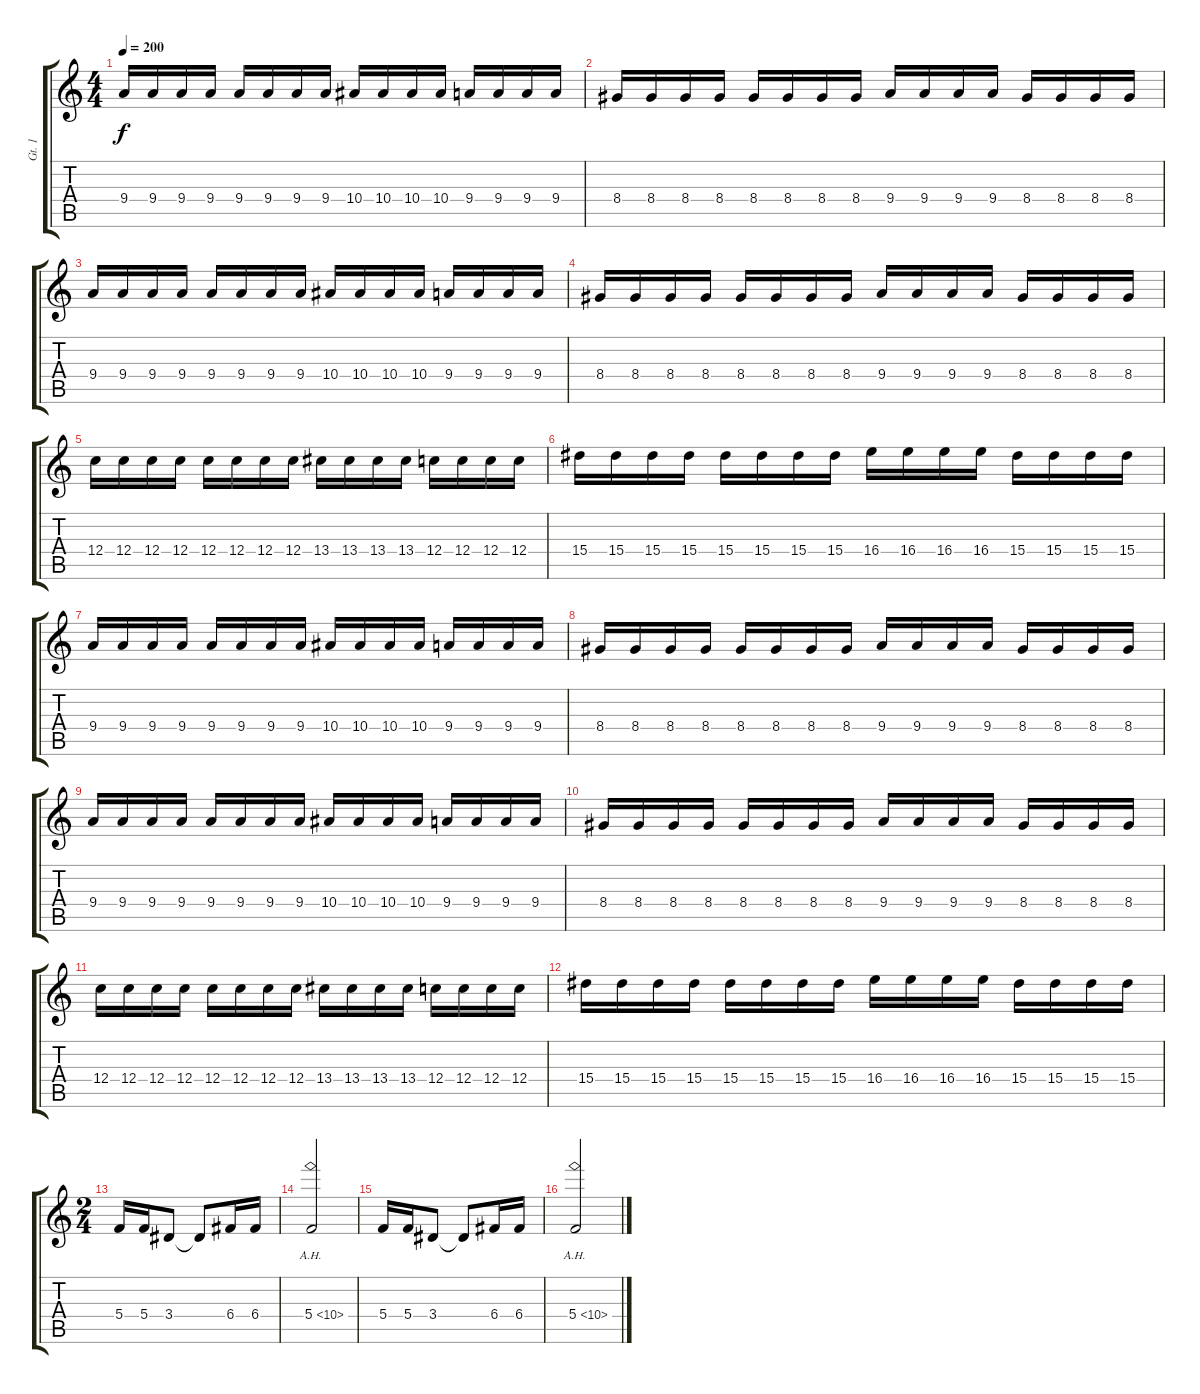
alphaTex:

\track ("Gt. 1" "Gt. 1") {instrument overdrivenguitar}
\staff {score tabs}
\tuning (D4 A3 F3 C3 G2 C2) {hide}
\ts (4 4)
\tempo 200
\clef g2
\ks c
9.4.16{dy f} 9.4.16 9.4.16 9.4.16 9.4.16 9.4.16 9.4.16 9.4.16 10.4.16 10.4.16 10.4.16 10.4.16 9.4.16 9.4.16 9.4.16 9.4.16 |
8.4.16 8.4.16 8.4.16 8.4.16 8.4.16 8.4.16 8.4.16 8.4.16 9.4.16 9.4.16 9.4.16 9.4.16 8.4.16 8.4.16 8.4.16 8.4.16 |
9.4.16 9.4.16 9.4.16 9.4.16 9.4.16 9.4.16 9.4.16 9.4.16 10.4.16 10.4.16 10.4.16 10.4.16 9.4.16 9.4.16 9.4.16 9.4.16 |
8.4.16 8.4.16 8.4.16 8.4.16 8.4.16 8.4.16 8.4.16 8.4.16 9.4.16 9.4.16 9.4.16 9.4.16 8.4.16 8.4.16 8.4.16 8.4.16 |
12.4.16 12.4.16 12.4.16 12.4.16 12.4.16 12.4.16 12.4.16 12.4.16 13.4.16 13.4.16 13.4.16 13.4.16 12.4.16 12.4.16 12.4.16 12.4.16 |
15.4.16 15.4.16 15.4.16 15.4.16 15.4.16 15.4.16 15.4.16 15.4.16 16.4.16 16.4.16 16.4.16 16.4.16 15.4.16 15.4.16 15.4.16 15.4.16 |
9.4.16 9.4.16 9.4.16 9.4.16 9.4.16 9.4.16 9.4.16 9.4.16 10.4.16 10.4.16 10.4.16 10.4.16 9.4.16 9.4.16 9.4.16 9.4.16 |
8.4.16 8.4.16 8.4.16 8.4.16 8.4.16 8.4.16 8.4.16 8.4.16 9.4.16 9.4.16 9.4.16 9.4.16 8.4.16 8.4.16 8.4.16 8.4.16 |
9.4.16 9.4.16 9.4.16 9.4.16 9.4.16 9.4.16 9.4.16 9.4.16 10.4.16 10.4.16 10.4.16 10.4.16 9.4.16 9.4.16 9.4.16 9.4.16 |
8.4.16 8.4.16 8.4.16 8.4.16 8.4.16 8.4.16 8.4.16 8.4.16 9.4.16 9.4.16 9.4.16 9.4.16 8.4.16 8.4.16 8.4.16 8.4.16 |
12.4.16 12.4.16 12.4.16 12.4.16 12.4.16 12.4.16 12.4.16 12.4.16 13.4.16 13.4.16 13.4.16 13.4.16 12.4.16 12.4.16 12.4.16 12.4.16 |
15.4.16 15.4.16 15.4.16 15.4.16 15.4.16 15.4.16 15.4.16 15.4.16 16.4.16 16.4.16 16.4.16 16.4.16 15.4.16 15.4.16 15.4.16 15.4.16 |
\ts (2 4)
5.4.16 5.4.16 3.4.8 3.4{t}.8 6.4.16 6.4.16 |
5.4{ah 5}.2 |
5.4.16 5.4.16 3.4.8 3.4{t}.8 6.4.16 6.4.16 |
5.4{ah 5}.2
